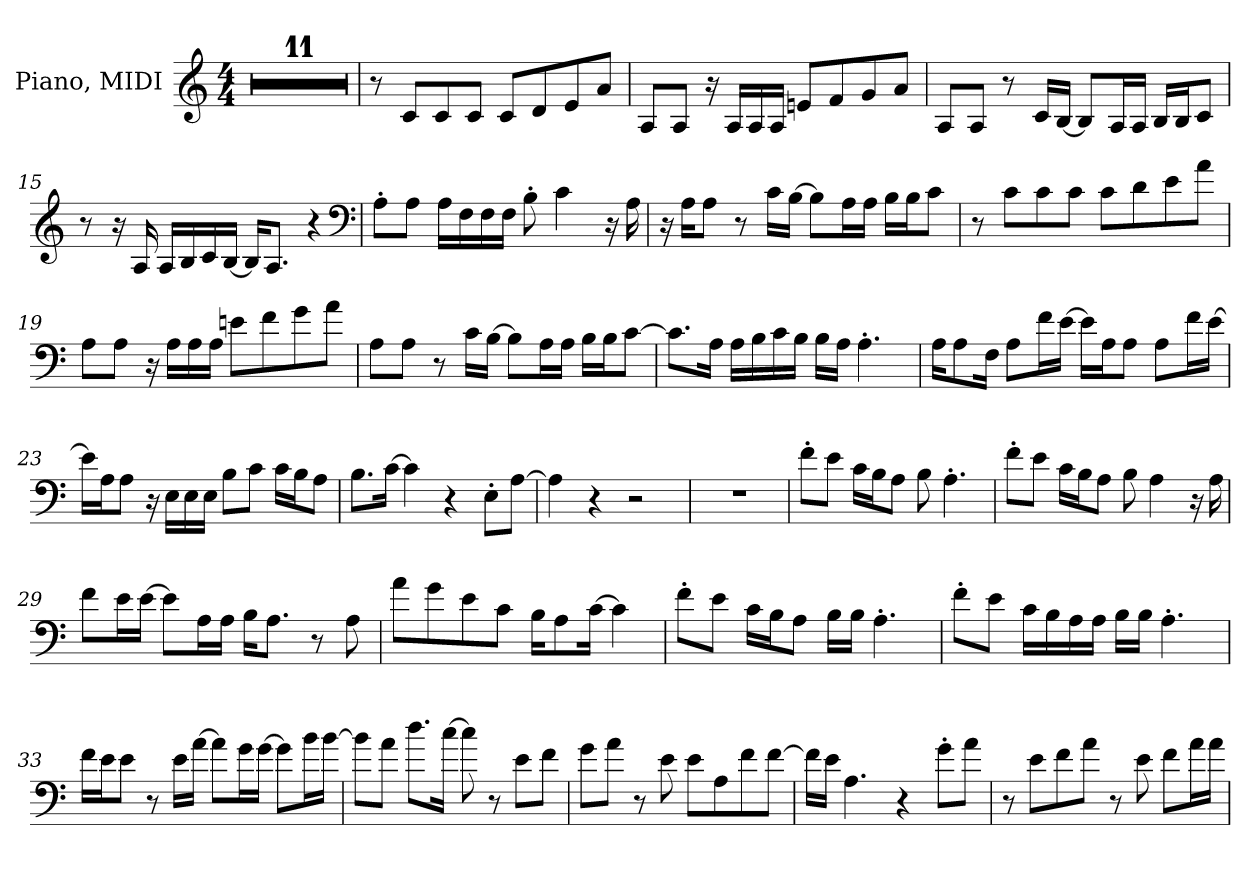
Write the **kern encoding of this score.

**kern
*part1
*staff1
*I"Piano, MIDI
*I'Pno
*clefG2
*k[]
*M4/4
*MM87
=1
1r
=2
1r
=3
*k[b-e-a-d-]
1r
=4
1r
=5
1r
=6
1r
=7
1r
=8
1r
=9
1r
=10
1r
=11
1r
=12
8r
8cL
8c
8cJ
8cL
8d-
8e-
8a-J
=13
8A-L
8A-J
16r
16A-LL
16A-
16A-JJ
8enL
8f
8g
8a-J
=14
8A-L
8A-J
8r
16cLL
[16B-JJ
8B-L]
16A-L
16A-JJ
16B-LL
16B-J
8cJ
=15
8r
16r
16A-
16A-LL
16B-
16c
[16B-JJ
16B-KL]
8.A-J
4r
*clefF4
=16
8A-'L
8A-J
16A-LL
16F
16F
16FJJ
8B-'
4c
16r
16A-
=17
16r
16A-KL
8A-J
8r
16cLL
[16B-JJ
8B-L]
16A-L
16A-JJ
16B-LL
16B-J
8cJ
=18
8r
8cL
8c
8cJ
8cL
8d-
8e-
8a-J
=19
8A-L
8A-J
16r
16A-LL
16A-
16A-JJ
8enL
8f
8g
8a-J
=20
8A-L
8A-J
8r
16cLL
[16B-JJ
8B-L]
16A-L
16A-JJ
16B-LL
16B-J
[8cJ
=21
8.cL]
16A-Jk
16A-LL
16B-
16c
16B-JJ
16B-LL
16A-JJ
4.A-'
=22
16A-KL
8A-
16FJk
8A-L
16fL
[16e-JJ
16e-LL]
16A-J
8A-J
8A-L
16fL
[16e-JJ
=23
16e-LL]
16A-J
8A-J
16r
16E-LL
16E-
16E-JJ
8B-L
8cJ
16cLL
16B-J
8A-J
=24
8.B-L
[16cJk
4c]
4r
8E-'L
[8A-J
=25
4A-]
4r
2r
=26
1r
=27
8f'L
8e-J
16cLL
16B-J
8A-J
8B-
4.A-'
=28
8f'L
8e-J
16cLL
16B-J
8A-J
8B-
4A-
16r
16A-
=29
8fL
16e-L
[16e-JJ
8e-L]
16A-L
16A-JJ
16B-KL
8.A-J
8r
8A-
=30
8a-L
8g
8e-
8cJ
16B-KL
8A-
[16cJk
4c]
=31
8f'L
8e-J
16cLL
16B-J
8A-J
16B-LL
16B-JJ
4.A-'
=32
8f'L
8e-J
16cLL
16B-
16A-
16A-JJ
16B-LL
16B-JJ
4.A-'
=33
16fLL
16e-J
8e-J
8r
16e-LL
[16a-JJ
8a-L]
16gL
[16gJJ
8gL]
16b-L
[16b-JJ
=34
8b-L]
8a-J
8.dd-L
[16ccJk
8cc]
8r
8e-L
8fJ
=35
8gL
8a-J
8r
8e-
8e-L
8A-
8f
[8fJ
=36
16fLL]
16e-JJ
4.A-
4r
8g'L
8a-J
=37
8r
8e-L
8f
8a-J
8r
8e-
8fL
16a-L
16a-JJ
=
*-
